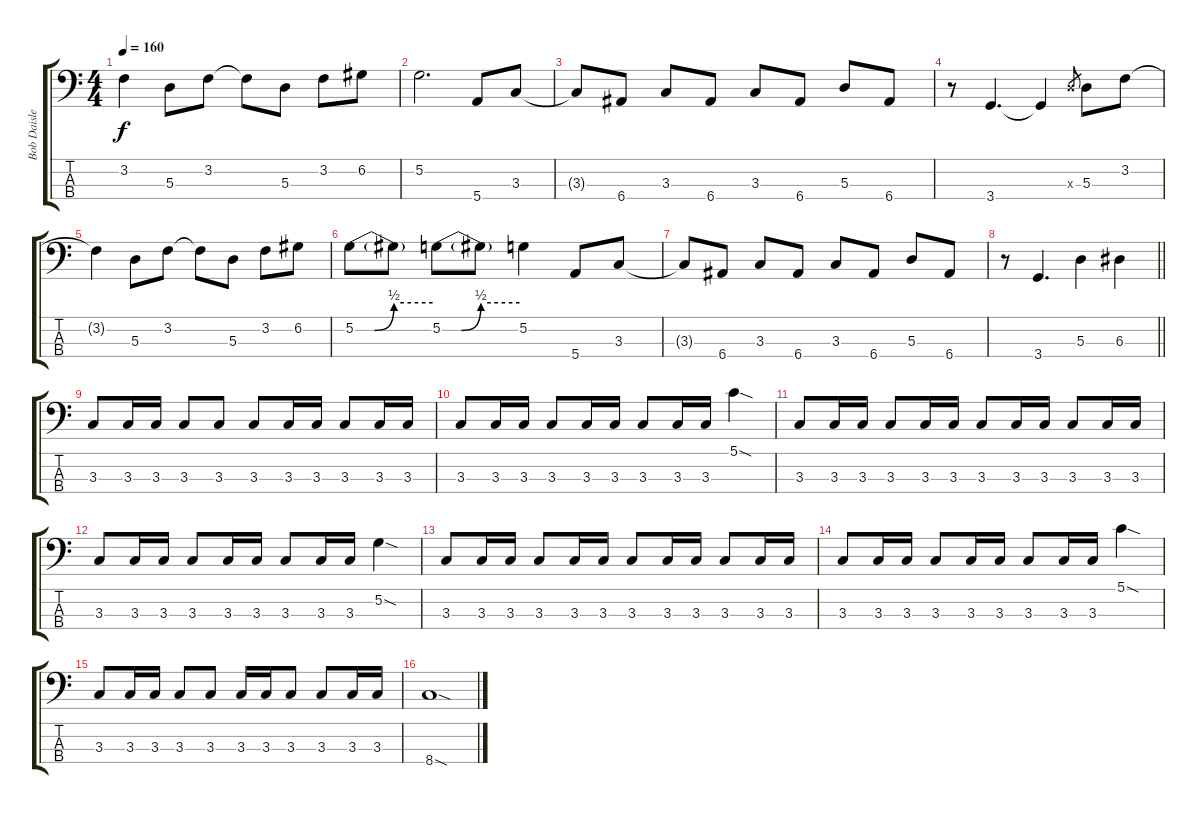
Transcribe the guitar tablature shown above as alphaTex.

\track ("Bob Daisley" "Bob Daisle") {instrument electricbassfinger}
\staff {score tabs}
\tuning (G2 D2 A1 E1) {hide}
\ts (4 4)
\tempo 160
\clef f4
\ks aminor
3.2{t}.4{dy f} 5.3.8 3.2.8 3.2{t}.8 5.3.8 3.2.8 6.2.8 |
5.2.2{d} 5.4.8 3.3.8 |
3.3{t}.8 6.4.8 3.3.8 6.4.8 3.3.8 6.4.8 5.3.8 6.4.8 |
r.8 3.4.4{d} 3.4{t}.4 5.3{x}.8{gr} 5.3.8 3.2.8 |
3.2{t}.4 5.3.8 3.2.8 3.2{t}.8 5.3.8 3.2.8 6.2.8 |
5.2{be (custom 0 0 15 0 30 2 60 2)}.8 5.2{t}.8 5.2{be (custom 0 0 15 0 30 2 60 2)}.8 5.2{t}.8 5.2.4 5.4.8 3.3.8 |
3.3{t}.8 6.4.8 3.3.8 6.4.8 3.3.8 6.4.8 5.3.8 6.4.8 |
\barLineRight lightlight
r.8 3.4.4{d} 5.3.4 6.3.4 |
3.3.8 3.3.16 3.3.16 3.3.8 3.3.8 3.3.8 3.3.16 3.3.16 3.3.8 3.3.16 3.3.16 |
3.3.8 3.3.16 3.3.16 3.3.8 3.3.16 3.3.16 3.3.8 3.3.16 3.3.16 5.1{sod}.4 |
3.3.8 3.3.16 3.3.16 3.3.8 3.3.16 3.3.16 3.3.8 3.3.16 3.3.16 3.3.8 3.3.16 3.3.16 |
3.3.8 3.3.16 3.3.16 3.3.8 3.3.16 3.3.16 3.3.8 3.3.16 3.3.16 5.2{sod}.4 |
3.3.8 3.3.16 3.3.16 3.3.8 3.3.16 3.3.16 3.3.8 3.3.16 3.3.16 3.3.8 3.3.16 3.3.16 |
3.3.8 3.3.16 3.3.16 3.3.8 3.3.16 3.3.16 3.3.8 3.3.16 3.3.16 5.1{sod}.4 |
3.3.8 3.3.16 3.3.16 3.3.8 3.3.8 3.3.16 3.3.16 3.3.8 3.3.8 3.3.16 3.3.16 |
8.4{sod}.1
